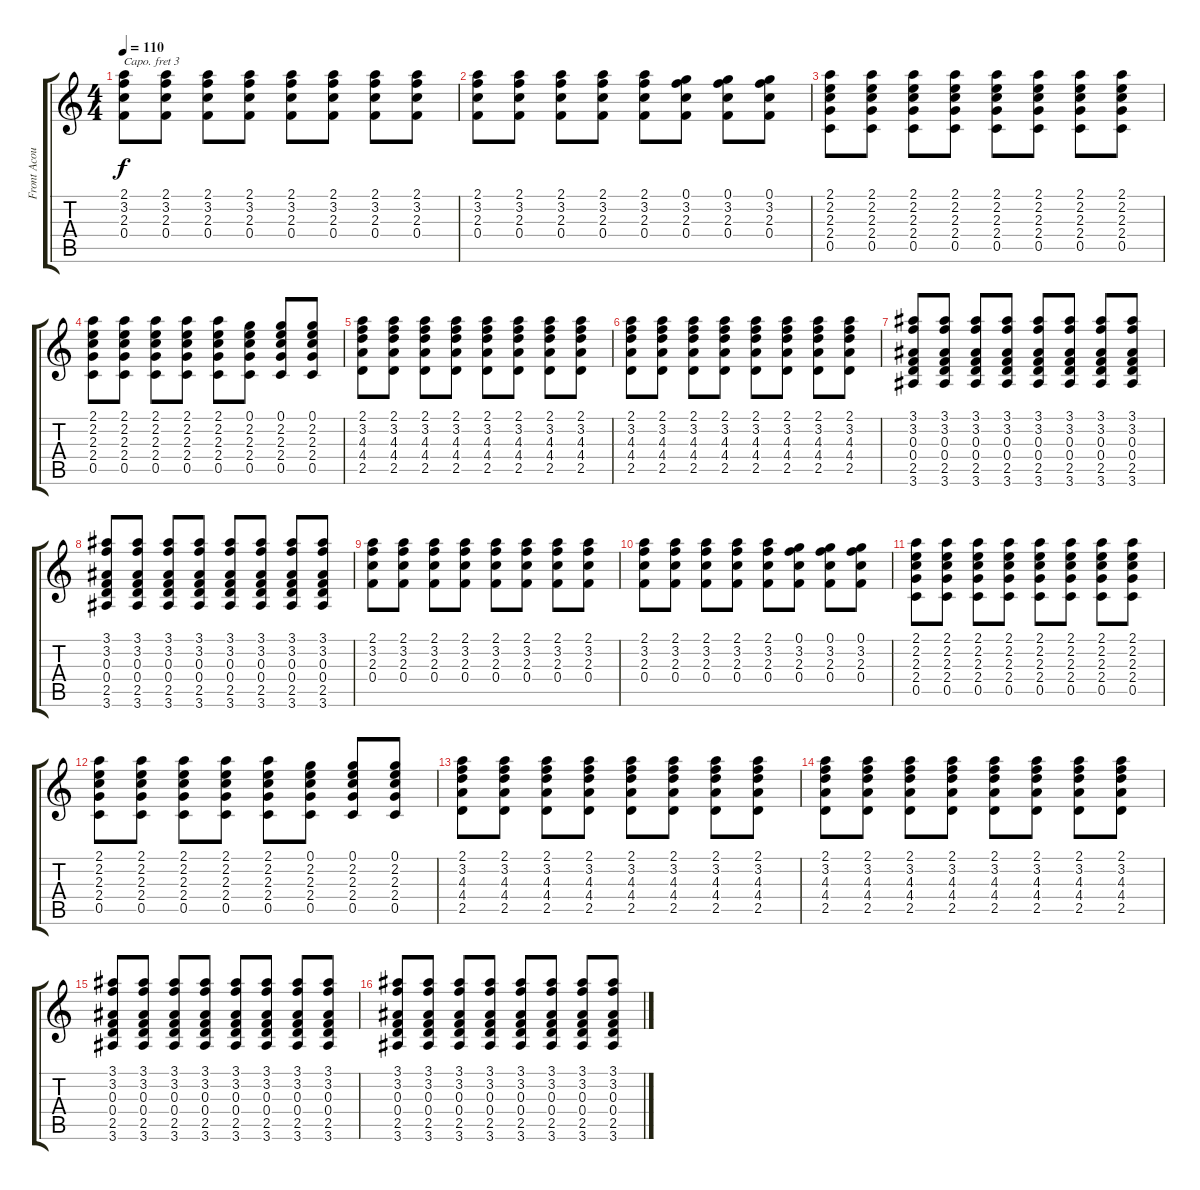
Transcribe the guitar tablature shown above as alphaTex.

\track ("Front Acoustic" "Front Acou") {instrument acousticguitarsteel}
\staff {score tabs}
\capo 3
\tuning (E4 B3 G3 D3 A2 E2) {hide}
\ts (4 4)
\tempo 110
\clef g2
\ks c
(2.1 3.2 2.3 0.4).8{dy f instrument acousticguitarsteel} (2.1 3.2 2.3 0.4).8 (2.1 3.2 2.3 0.4).8 (2.1 3.2 2.3 0.4).8 (2.1 3.2 2.3 0.4).8 (2.1 3.2 2.3 0.4).8 (2.1 3.2 2.3 0.4).8 (2.1 3.2 2.3 0.4).8 |
(2.1 3.2 2.3 0.4).8 (2.1 3.2 2.3 0.4).8 (2.1 3.2 2.3 0.4).8 (2.1 3.2 2.3 0.4).8 (2.1 3.2 2.3 0.4).8 (0.1 3.2 2.3 0.4).8 (0.1 3.2 2.3 0.4).8 (0.1 3.2 2.3 0.4).8 |
(2.1 2.2 2.3 2.4 0.5).8 (2.1 2.2 2.3 2.4 0.5).8 (2.1 2.2 2.3 2.4 0.5).8 (2.1 2.2 2.3 2.4 0.5).8 (2.1 2.2 2.3 2.4 0.5).8 (2.1 2.2 2.3 2.4 0.5).8 (2.1 2.2 2.3 2.4 0.5).8 (2.1 2.2 2.3 2.4 0.5).8 |
(2.1 2.2 2.3 2.4 0.5).8 (2.1 2.2 2.3 2.4 0.5).8 (2.1 2.2 2.3 2.4 0.5).8 (2.1 2.2 2.3 2.4 0.5).8 (2.1 2.2 2.3 2.4 0.5).8 (0.1 2.2 2.3 2.4 0.5).8 (0.1 2.2 2.3 2.4 0.5).8 (0.1 2.2 2.3 2.4 0.5).8 |
(2.1 3.2 4.3 4.4 2.5).8 (2.1 3.2 4.3 4.4 2.5).8 (2.1 3.2 4.3 4.4 2.5).8 (2.1 3.2 4.3 4.4 2.5).8 (2.1 3.2 4.3 4.4 2.5).8 (2.1 3.2 4.3 4.4 2.5).8 (2.1 3.2 4.3 4.4 2.5).8 (2.1 3.2 4.3 4.4 2.5).8 |
(2.1 3.2 4.3 4.4 2.5).8 (2.1 3.2 4.3 4.4 2.5).8 (2.1 3.2 4.3 4.4 2.5).8 (2.1 3.2 4.3 4.4 2.5).8 (2.1 3.2 4.3 4.4 2.5).8 (2.1 3.2 4.3 4.4 2.5).8 (2.1 3.2 4.3 4.4 2.5).8 (2.1 3.2 4.3 4.4 2.5).8 |
(3.1 3.2 0.3 0.4 2.5 3.6).8 (3.1 3.2 0.3 0.4 2.5 3.6).8 (3.1 3.2 0.3 0.4 2.5 3.6).8 (3.1 3.2 0.3 0.4 2.5 3.6).8 (3.1 3.2 0.3 0.4 2.5 3.6).8 (3.1 3.2 0.3 0.4 2.5 3.6).8 (3.1 3.2 0.3 0.4 2.5 3.6).8 (3.1 3.2 0.3 0.4 2.5 3.6).8 |
(3.1 3.2 0.3 0.4 2.5 3.6).8 (3.1 3.2 0.3 0.4 2.5 3.6).8 (3.1 3.2 0.3 0.4 2.5 3.6).8 (3.1 3.2 0.3 0.4 2.5 3.6).8 (3.1 3.2 0.3 0.4 2.5 3.6).8 (3.1 3.2 0.3 0.4 2.5 3.6).8 (3.1 3.2 0.3 0.4 2.5 3.6).8 (3.1 3.2 0.3 0.4 2.5 3.6).8 |
(2.1 3.2 2.3 0.4).8 (2.1 3.2 2.3 0.4).8 (2.1 3.2 2.3 0.4).8 (2.1 3.2 2.3 0.4).8 (2.1 3.2 2.3 0.4).8 (2.1 3.2 2.3 0.4).8 (2.1 3.2 2.3 0.4).8 (2.1 3.2 2.3 0.4).8 |
(2.1 3.2 2.3 0.4).8 (2.1 3.2 2.3 0.4).8 (2.1 3.2 2.3 0.4).8 (2.1 3.2 2.3 0.4).8 (2.1 3.2 2.3 0.4).8 (0.1 3.2 2.3 0.4).8 (0.1 3.2 2.3 0.4).8 (0.1 3.2 2.3 0.4).8 |
(2.1 2.2 2.3 2.4 0.5).8 (2.1 2.2 2.3 2.4 0.5).8 (2.1 2.2 2.3 2.4 0.5).8 (2.1 2.2 2.3 2.4 0.5).8 (2.1 2.2 2.3 2.4 0.5).8 (2.1 2.2 2.3 2.4 0.5).8 (2.1 2.2 2.3 2.4 0.5).8 (2.1 2.2 2.3 2.4 0.5).8 |
(2.1 2.2 2.3 2.4 0.5).8 (2.1 2.2 2.3 2.4 0.5).8 (2.1 2.2 2.3 2.4 0.5).8 (2.1 2.2 2.3 2.4 0.5).8 (2.1 2.2 2.3 2.4 0.5).8 (0.1 2.2 2.3 2.4 0.5).8 (0.1 2.2 2.3 2.4 0.5).8 (0.1 2.2 2.3 2.4 0.5).8 |
(2.1 3.2 4.3 4.4 2.5).8 (2.1 3.2 4.3 4.4 2.5).8 (2.1 3.2 4.3 4.4 2.5).8 (2.1 3.2 4.3 4.4 2.5).8 (2.1 3.2 4.3 4.4 2.5).8 (2.1 3.2 4.3 4.4 2.5).8 (2.1 3.2 4.3 4.4 2.5).8 (2.1 3.2 4.3 4.4 2.5).8 |
(2.1 3.2 4.3 4.4 2.5).8 (2.1 3.2 4.3 4.4 2.5).8 (2.1 3.2 4.3 4.4 2.5).8 (2.1 3.2 4.3 4.4 2.5).8 (2.1 3.2 4.3 4.4 2.5).8 (2.1 3.2 4.3 4.4 2.5).8 (2.1 3.2 4.3 4.4 2.5).8 (2.1 3.2 4.3 4.4 2.5).8 |
(3.1 3.2 0.3 0.4 2.5 3.6).8 (3.1 3.2 0.3 0.4 2.5 3.6).8 (3.1 3.2 0.3 0.4 2.5 3.6).8 (3.1 3.2 0.3 0.4 2.5 3.6).8 (3.1 3.2 0.3 0.4 2.5 3.6).8 (3.1 3.2 0.3 0.4 2.5 3.6).8 (3.1 3.2 0.3 0.4 2.5 3.6).8 (3.1 3.2 0.3 0.4 2.5 3.6).8 |
(3.1 3.2 0.3 0.4 2.5 3.6).8 (3.1 3.2 0.3 0.4 2.5 3.6).8 (3.1 3.2 0.3 0.4 2.5 3.6).8 (3.1 3.2 0.3 0.4 2.5 3.6).8 (3.1 3.2 0.3 0.4 2.5 3.6).8 (3.1 3.2 0.3 0.4 2.5 3.6).8 (3.1 3.2 0.3 0.4 2.5 3.6).8 (3.1 3.2 0.3 0.4 2.5 3.6).8
